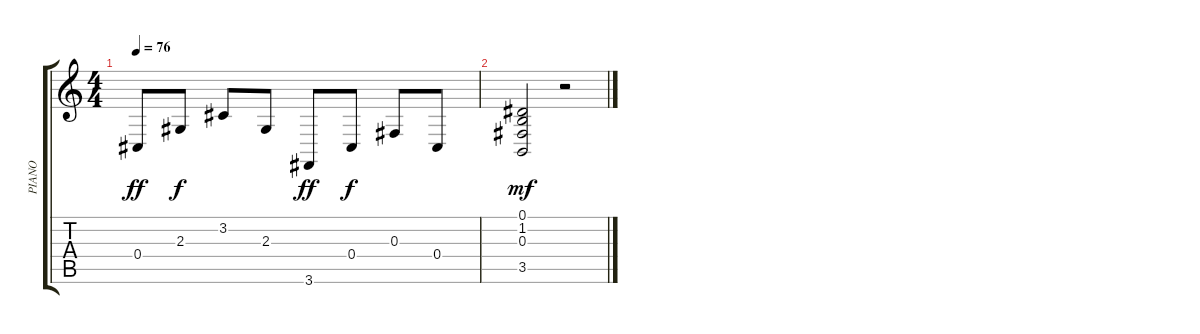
\track ("PIANO" "PIANO") {instrument acousticgrandpiano}
\staff {score tabs}
\tuning (Eb4 Bb3 Gb3 Db3 Ab2 Eb2) {hide}
\ts (4 4)
\tempo 76
\clef g2
\ks c
0.4.8{txt "" dy ff} 2.3.8{dy f} 3.2.8 2.3.8 3.6.8{dy ff} 0.4.8{dy f} 0.3.8 0.4.8 |
(0.1 1.2 0.3 3.5).2{dy mf} r.2
